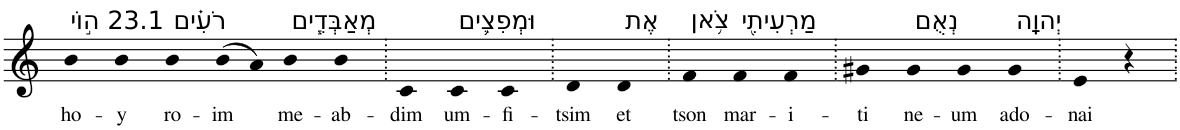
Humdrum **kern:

**kern	**text
*part1	*part1
*staff1	*staff1
*I"Piano	*
*I'Pno	*
*clefG2	*
*k[]	*
=1	=1
!LO:TX:a:t=23.1 ה֣וֹי	!
!	!LO:LY:b
4b	ho-
!	!LO:LY:b
4b	-y
!LO:TX:a:t=רֹעִ֗ים	!
!	!LO:LY:b
4b	ro-
!	!LO:LY:b
(>8b	-im
8a)	.
!LO:TX:a:t=מְאַבְּדִ֧ים	!
!	!LO:LY:b
4b	me-
!	!LO:LY:b
4b	-ab-
=2.	=2.
!	!LO:LY:b
4c	-dim
!LO:TX:a:t=וּמְפִצִ֛ים	!
!	!LO:LY:b
4c	um-
!	!LO:LY:b
4c	-fi-
=3.	=3.
!	!LO:LY:b
4d	-tsim
!LO:TX:a:t=אֶת	!
!	!LO:LY:b
4d	et
=4.	=4.
!LO:TX:a:t=צֹ֥אן	!
!	!LO:LY:b
4f	tson
!LO:TX:a:t=מַרְעִיתִ֖י	!
!	!LO:LY:b
4f	mar-
!	!LO:LY:b
4f	-i-
=5.	=5.
!	!LO:LY:b
4g#X	-ti
!LO:TX:a:t=נְאֻם	!
!	!LO:LY:b
4g#	ne-
!	!LO:LY:b
4g#	-um
!LO:TX:a:t=יְהוָֽה	!
!	!LO:LY:b
4g#	ado-
=6.	=6.
!	!LO:LY:b
4e	-nai
4r	.
=.	=.
*-	*-
